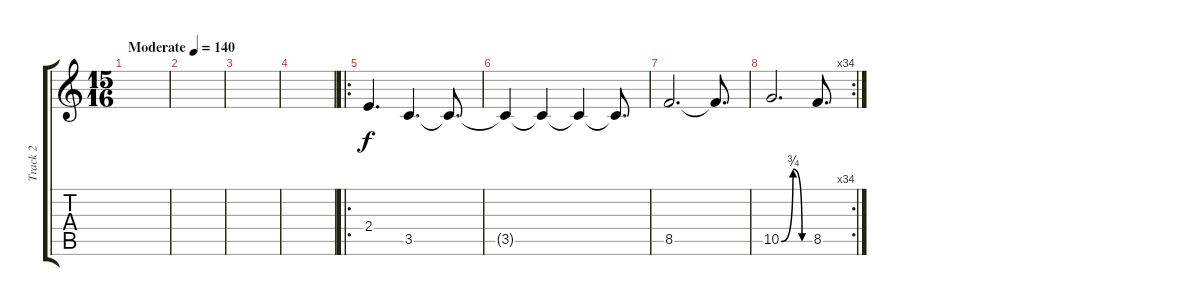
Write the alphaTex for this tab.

\track ("Track 2" "Track 2") {instrument electricguitarjazz}
\staff {score tabs}
\tuning (E4 B3 G3 D3 A2 E2) {hide}
\ts (15 16)
\tempo (140 "Moderate")
\clef g2
\ks c
|
|
|
|
\ro
2.4.4{d} 3.5.4{d} 3.5{t}.8{d} |
3.5{t}.4 3.5{t}.4 3.5{t}.4 3.5{t}.8{d} |
8.5.2{d} 8.5{t}.8{d} |
\rc 34
10.5{be (custom 0 0 25 3 44 0 46 0 60 0)}.2{d} 8.5.8{d}
